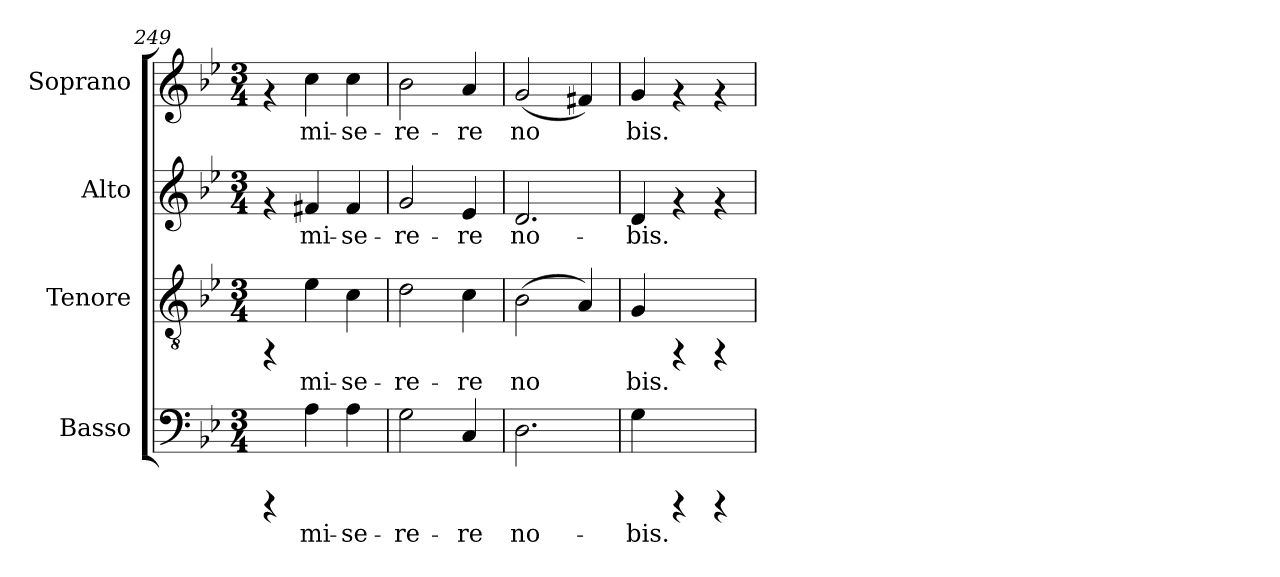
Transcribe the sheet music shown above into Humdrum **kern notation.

**kern	**text	**kern	**text	**kern	**text	**kern	**text
*part4	*part4	*part3	*part3	*part2	*part2	*part1	*part1
*staff4	*staff4	*staff3	*staff3	*staff2	*staff2	*staff1	*staff1
*I"Basso	*	*I"Tenore	*	*I"Alto	*	*I"Soprano	*
*I'B	*	*I'T	*	*I'A	*	*I'S	*
!!LO:PB:g=z
*clefF4	*	*clefGv2	*	*clefG2	*	*clefG2	*
*k[b-e-]	*	*k[b-e-]	*	*k[b-e-]	*	*k[b-e-]	*
*B-:	*	*B-:	*	*B-:	*	*B-:	*
*M3/4	*	*M3/4	*	*M3/4	*	*M3/4	*
=249	=249	=249	=249	=249	=249	=249	=249
4rCCC	.	4rFF	.	4rf	.	4rf	.
!	!LO:LY:b:cj	!	!LO:LY:b:cj	!	!LO:LY:b:cj	!	!LO:LY:b:cj
4A\	mi-	4e-\	mi-	4f#X/	mi-	4cc\	mi-
!	!LO:LY:b:cj	!	!LO:LY:b:cj	!	!LO:LY:b:cj	!	!LO:LY:b:cj
4A\	-se-	4c\	-se-	4f#/	-se-	4cc\	-se-
=250	=250	=250	=250	=250	=250	=250	=250
!	!LO:LY:b:cj	!	!LO:LY:b:cj	!	!LO:LY:b:cj	!	!LO:LY:b:cj
2G\	-re-	2d\	-re-	2g/	-re-	2b-\	-re-
!	!LO:LY:b:cj	!	!LO:LY:b:cj	!	!LO:LY:b:cj	!	!LO:LY:b:cj
4C/	-re	4c\	-re	4e-/	-re	4a/	-re
=251	=251	=251	=251	=251	=251	=251	=251
!	!LO:LY:b:cj	!	!LO:LY:b:cj	!	!LO:LY:b:cj	!	!LO:LY:b:cj
2.D\	no-	(>2B-\	no-	2.d/	no-	(<2g/	no-
!	!	!	!LO:LY:b:cj	!	!	!	!LO:LY:b:cj
.	.	4A/)	--	.	.	4f#X/)	--
=252	=252	=252	=252	=252	=252	=252	=252
!	!LO:LY:b:cj	!	!LO:LY:b:cj	!	!LO:LY:b:cj	!	!LO:LY:b:cj
4G\	-bis.	4G/	-bis.	4d/	-bis.	4g/	-bis.
4rCCC	.	4rFF	.	4rf	.	4rf	.
4rCCC	.	4rFF	.	4rf	.	4rf	.
=	=	=	=	=	=	=	=
*-	*-	*-	*-	*-	*-	*-	*-
